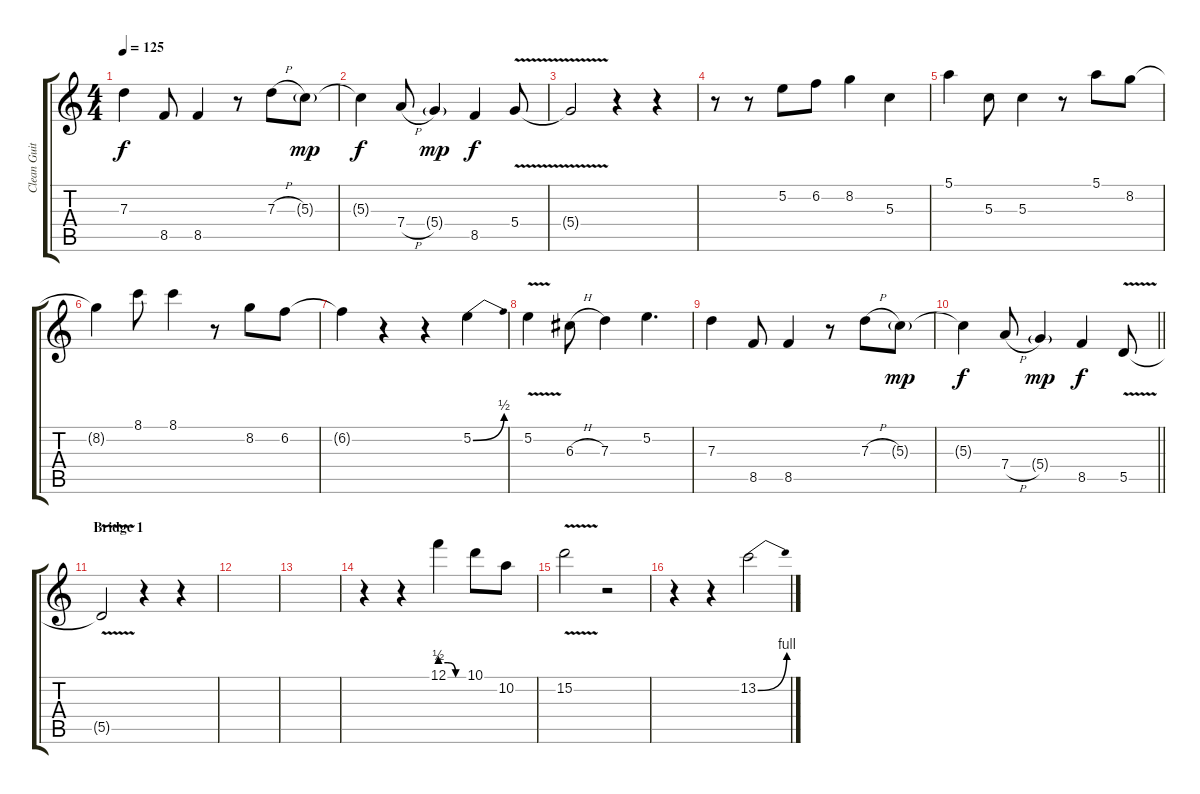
\track ("Clean Guitar" "Clean Guit") {instrument electricguitarclean}
\staff {score tabs}
\tuning (E4 B3 G3 D3 A2 E2) {hide}
\ts (4 4)
\tempo 125
\clef g2
\ks c
7.3.4{dy f} 8.5.8 8.5.4 r.8 7.3{h}.8 5.3{g}.8{dy mp} |
5.3{t}.4{dy f} 7.4{h}.8 5.4{g}.4{dy mp} 8.5.4{dy f} 5.4{v}.8 |
5.4{t}.2 r.4 r.4 |
r.8 r.8 5.2.8 6.2.8 8.2.4 5.3.4 |
5.1.4 5.3.8 5.3.4 r.8 5.1.8 8.2.8 |
8.2{t}.4 8.1.8 8.1.4 r.8 8.2.8 6.2.8 |
6.2{t}.4 r.4 r.4 5.2{be (bend 0 0 60 2)}.4 |
5.2{v}.4 6.3{h}.8 7.3.4 5.2.4{d} |
7.3.4 8.5.8 8.5.4 r.8 7.3{h}.8 5.3{g}.8{dy mp} |
\barLineRight lightlight
5.3{t}.4{dy f} 7.4{h}.8 5.4{g}.4{dy mp} 8.5.4{dy f} 5.5{v}.8 |
\section ("" "Bridge 1")
5.5{t}.2 r.4 r.4 |
|
|
r.4 r.4 12.1{be (custom 0 2 20 2 40 0 60 0)}.4 10.1.8 10.2.8 |
15.2{v}.2 r.2 |
r.4 r.4 13.2{be (bend 0 0 60 4)}.2
